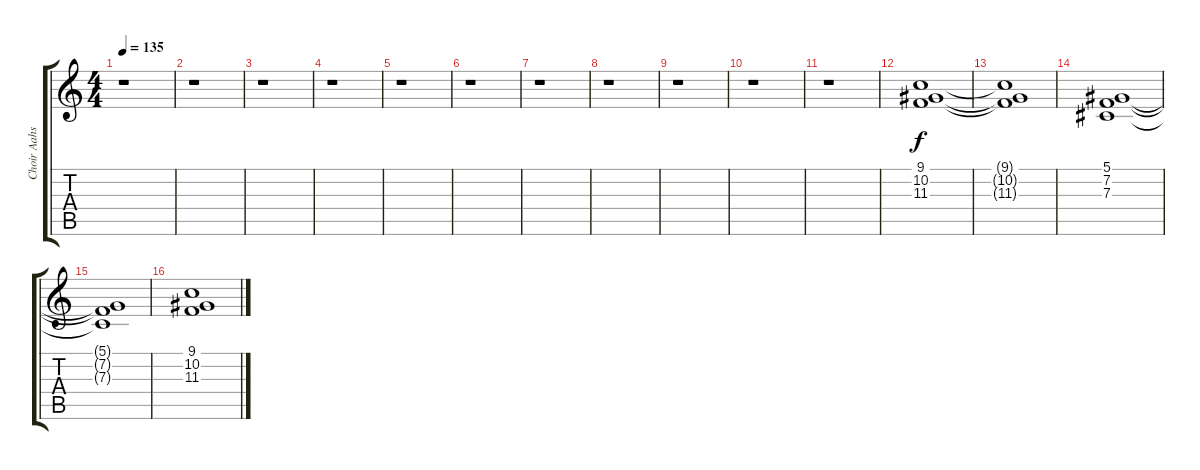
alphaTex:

\track ("Choir Aahs" "Choir Aahs") {instrument choiraahs}
\staff {score tabs}
\tuning (Eb4 Bb3 Gb3 Db3 Ab2 Eb2) {hide}
\ts (4 4)
\tempo 135
\clef g2
\ks c
r.1{dy f} |
r.1 |
r.1 |
r.1 |
r.1 |
r.1 |
r.1 |
r.1 |
r.1 |
r.1 |
r.1 |
(9.1 10.2 11.3).1 |
(9.1{t} 10.2{t} 11.3{t}).1 |
(5.1 7.2 7.3).1 |
(5.1{t} 7.2{t} 7.3{t}).1 |
(9.1 10.2 11.3).1
